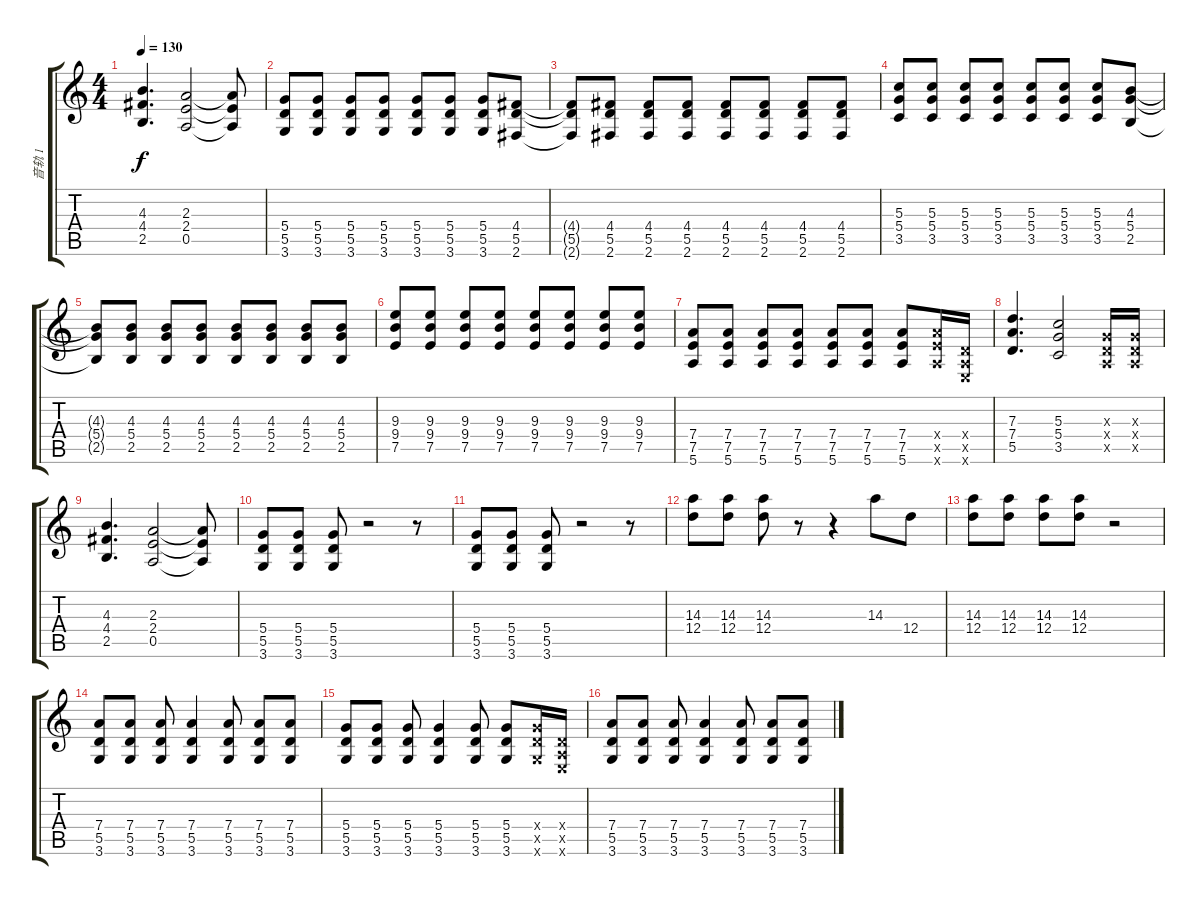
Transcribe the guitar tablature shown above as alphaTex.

\track ("音轨 1" "音轨 1") {instrument acousticguitarsteel}
\staff {score tabs}
\tuning (E4 B3 G3 D3 A2 E2) {hide}
\ts (4 4)
\tempo 130
\clef g2
\ks c
(4.3 4.4 2.5).4{d dy f} (2.3 2.4 0.5).2 (2.3{t} 2.4{t} 0.5{t}).8 |
(5.4 5.5 3.6).8 (5.4 5.5 3.6).8 (5.4 5.5 3.6).8 (5.4 5.5 3.6).8 (5.4 5.5 3.6).8 (5.4 5.5 3.6).8 (5.4 5.5 3.6).8 (4.4 5.5 2.6).8 |
(4.4{t} 5.5{t} 2.6{t}).8 (4.4 5.5 2.6).8 (4.4 5.5 2.6).8 (4.4 5.5 2.6).8 (4.4 5.5 2.6).8 (4.4 5.5 2.6).8 (4.4 5.5 2.6).8 (4.4 5.5 2.6).8 |
(5.3 5.4 3.5).8 (5.3 5.4 3.5).8 (5.3 5.4 3.5).8 (5.3 5.4 3.5).8 (5.3 5.4 3.5).8 (5.3 5.4 3.5).8 (5.3 5.4 3.5).8 (4.3 5.4 2.5).8 |
(4.3{t} 5.4{t} 2.5{t}).8 (4.3 5.4 2.5).8 (4.3 5.4 2.5).8 (4.3 5.4 2.5).8 (4.3 5.4 2.5).8 (4.3 5.4 2.5).8 (4.3 5.4 2.5).8 (4.3 5.4 2.5).8 |
(9.3 9.4 7.5).8 (9.3 9.4 7.5).8 (9.3 9.4 7.5).8 (9.3 9.4 7.5).8 (9.3 9.4 7.5).8 (9.3 9.4 7.5).8 (9.3 9.4 7.5).8 (9.3 9.4 7.5).8 |
(7.4 7.5 5.6).8 (7.4 7.5 5.6).8 (7.4 7.5 5.6).8 (7.4 7.5 5.6).8 (7.4 7.5 5.6).8 (7.4 7.5 5.6).8 (7.4 7.5 5.6).8 (7.4{x} 7.5{x} 5.6{x}).16 (0.4{x} 0.5{x} 0.6{x}).16 |
(7.3 7.4 5.5).4{d} (5.3 5.4 3.5).2 (0.3{x} 0.4{x} 0.5{x}).16 (0.3{x} 0.4{x} 0.5{x}).16 |
(4.3 4.4 2.5).4{d} (2.3 2.4 0.5).2 (2.3{t} 2.4{t} 0.5{t}).8 |
(5.4 5.5 3.6).8 (5.4 5.5 3.6).8 (5.4 5.5 3.6).8 r.2 r.8 |
(5.4 5.5 3.6).8 (5.4 5.5 3.6).8 (5.4 5.5 3.6).8 r.2 r.8 |
(14.3 12.4).8 (14.3 12.4).8 (14.3 12.4).8 r.8 r.4 14.3.8 12.4.8 |
(14.3 12.4).8 (14.3 12.4).8 (14.3 12.4).8 (14.3 12.4).8 r.2 |
(7.4 5.5 3.6).8 (7.4 5.5 3.6).8 (7.4 5.5 3.6).8 (7.4 5.5 3.6).4 (7.4 5.5 3.6).8 (7.4 5.5 3.6).8 (7.4 5.5 3.6).8 |
(5.4 5.5 3.6).8 (5.4 5.5 3.6).8 (5.4 5.5 3.6).8 (5.4 5.5 3.6).4 (5.4 5.5 3.6).8 (5.4 5.5 3.6).8 (5.4{x} 5.5{x} 3.6{x}).16 (0.4{x} 0.5{x} 0.6{x}).16 |
(7.4 5.5 3.6).8 (7.4 5.5 3.6).8 (7.4 5.5 3.6).8 (7.4 5.5 3.6).4 (7.4 5.5 3.6).8 (7.4 5.5 3.6).8 (7.4 5.5 3.6).8
